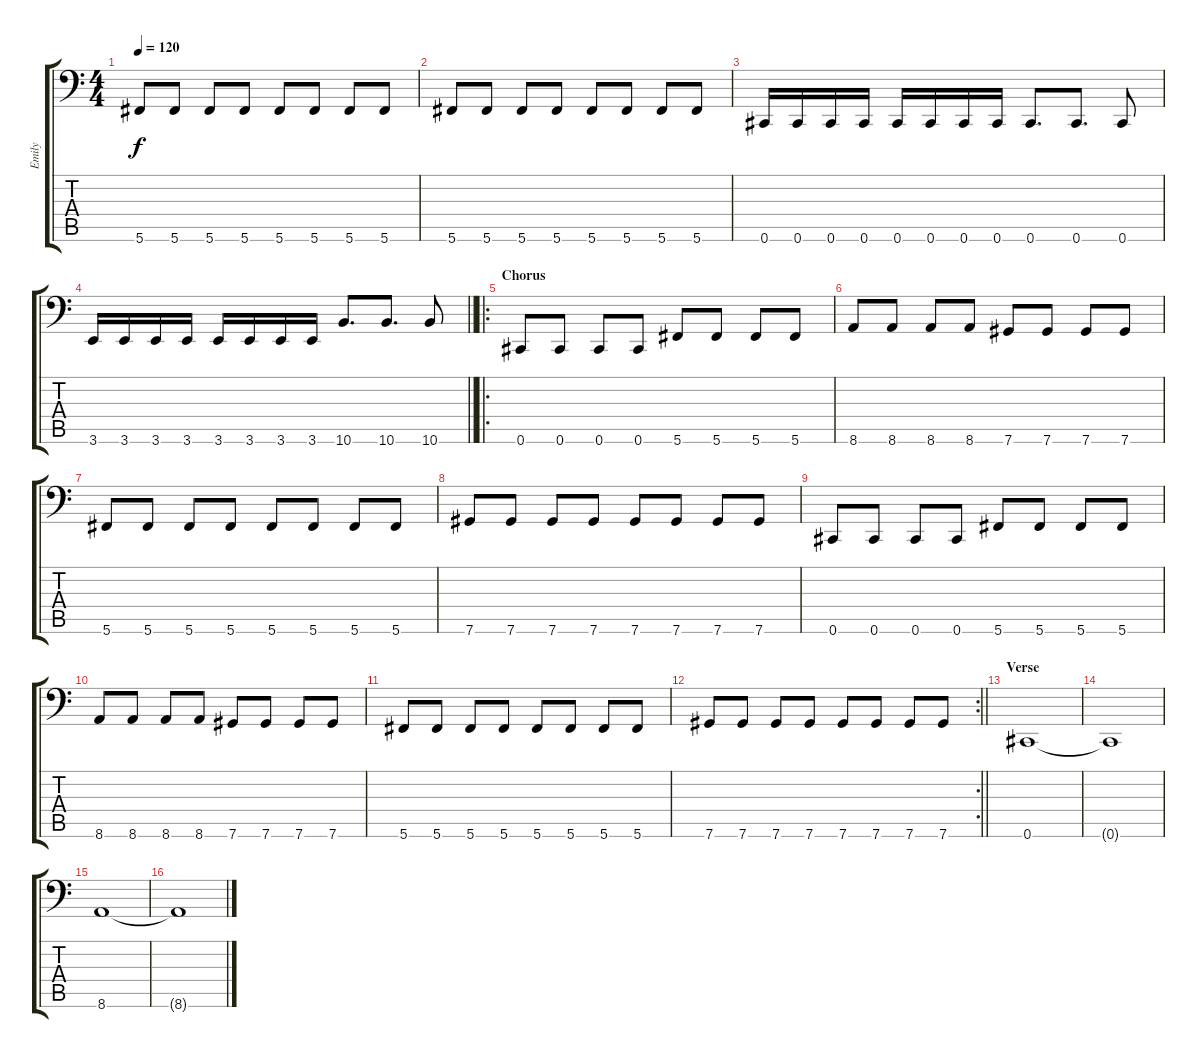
\track ("Emily" "Emily") {instrument electricbasspick}
\staff {score tabs}
\tuning (Eb3 Bb2 Gb2 Db2 Ab1 Db1) {hide}
\ts (4 4)
\tempo 120
\clef f4
\ks c
5.6.8{dy f} 5.6.8 5.6.8 5.6.8 5.6.8 5.6.8 5.6.8 5.6.8 |
5.6.8 5.6.8 5.6.8 5.6.8 5.6.8 5.6.8 5.6.8 5.6.8 |
0.6.16 0.6.16 0.6.16 0.6.16 0.6.16 0.6.16 0.6.16 0.6.16 0.6.8{d} 0.6.8{d} 0.6.8 |
\barLineRight lightlight
3.6.16 3.6.16 3.6.16 3.6.16 3.6.16 3.6.16 3.6.16 3.6.16 10.6.8{d} 10.6.8{d} 10.6.8 |
\ro
\section ("" "Chorus")
0.6.8 0.6.8 0.6.8 0.6.8 5.6.8 5.6.8 5.6.8 5.6.8 |
8.6.8 8.6.8 8.6.8 8.6.8 7.6.8 7.6.8 7.6.8 7.6.8 |
5.6.8 5.6.8 5.6.8 5.6.8 5.6.8 5.6.8 5.6.8 5.6.8 |
7.6.8 7.6.8 7.6.8 7.6.8 7.6.8 7.6.8 7.6.8 7.6.8 |
0.6.8 0.6.8 0.6.8 0.6.8 5.6.8 5.6.8 5.6.8 5.6.8 |
8.6.8 8.6.8 8.6.8 8.6.8 7.6.8 7.6.8 7.6.8 7.6.8 |
5.6.8 5.6.8 5.6.8 5.6.8 5.6.8 5.6.8 5.6.8 5.6.8 |
\rc 2
\barLineRight lightlight
7.6.8 7.6.8 7.6.8 7.6.8 7.6.8 7.6.8 7.6.8 7.6.8 |
\section ("" "Verse")
0.6.1 |
0.6{t}.1 |
8.6.1 |
8.6{t}.1
